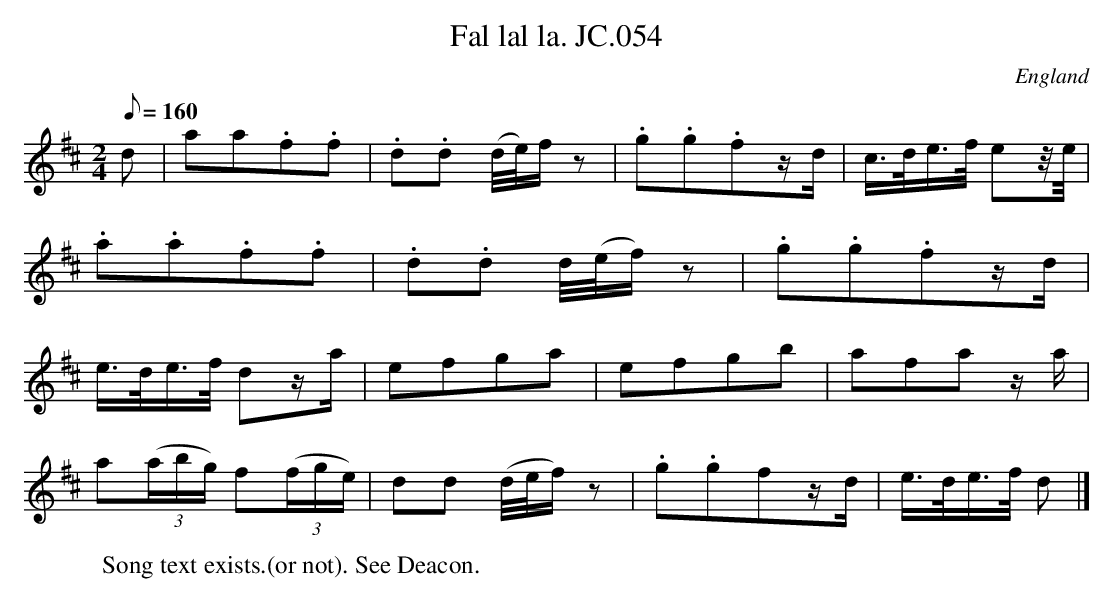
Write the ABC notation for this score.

X:1
T:Fal lal la. JC.054
M:2/4
L:1/8
Q:160
O:England
K:D
d|aa.f.f|.d.d (d/4e/4)f/z|.g.g.fz/d/|c3/4d/4e3/4f/4 ez/4e/4|!
.a.a.f.f|.d.d d/4(e/4f/)z|.g.g.fz/d/|!e3/4d/4e3/4f/4 dz/a/|efga|efgb|afa
z/a/|!
a((3a/b/g/) f((3f/g/e/)|dd (d/4e/4f/)z|.g.gfz/d/|e3/4d/4e3/4f/4 d|]
W:Song text exists.(or not). See Deacon.
